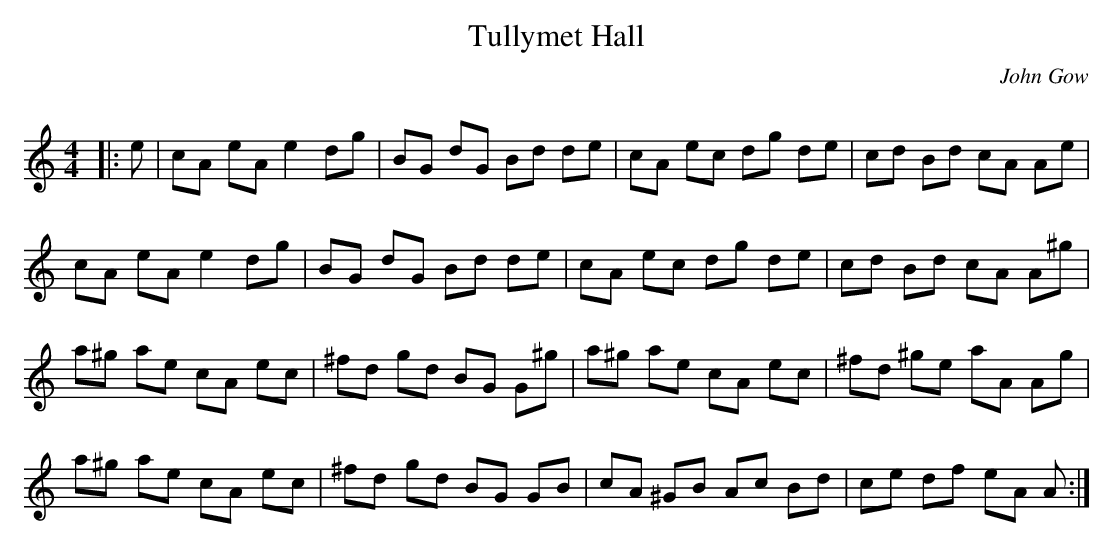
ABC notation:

X:1
T: Tullymet Hall
C:John Gow
Q: 232
K:Am
M:4/4
L:1/8
|:e|cA eA e2 dg|BG dG Bd de|cA ec dg de|cd Bd cA Ae|
cA eA e2 dg|BG dG Bd de|cA ec dg de|cd Bd cA A^g|
a^g ae cA ec|^fd gd BG G^g|a^g ae cA ec|^fd ^ge aA Ag|
a^g ae cA ec|^fd gd BG GB|cA ^GB Ac Bd|ce df eA A:|
